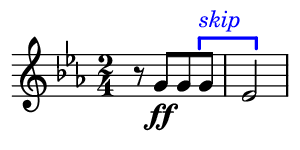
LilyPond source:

\version "2.24.0"
\include "../template-1.ly"

#(set! paper-alist (cons '("my size" . (cons (* 2 in) (* 1 in))) paper-alist))

%#(set-global-staff-size 11)

\paper {
  #(set-paper-size "my size" )
}


\layout {
  \context {
    \Voice \with {
     \consists Horizontal_bracket_engraver
    }
  }
}

setBracket = #(define-music-function
               (direction color thickness)
               (integer? color? number?)
               #{
                 \override HorizontalBracket.bracket-flare = #'( 0 . 0 )
                 \override HorizontalBracket.color = #color
                 \override HorizontalBracket.direction = #direction
                 \override HorizontalBracket.thickness = #thickness
               #})

global = {
  \key c \minor
  \time 2/4
}

excerpt = \relative c'' {
  \global
   \setBracket #UP #blue #3.0
   \override Script.outside-staff-priority = #300
   r8 g \ff [g
     \once \override TextScript.color = #blue
     g\startGroup ^\markup \italic "skip" ]
   es2 \stopGroup

}


\score {
  <<
    \new Staff \with {
      midiInstrument = "acoustic grand"
    } \excerpt
  >>

  \layout { }
  \midi {
    \tempo 2=80
  }
}
